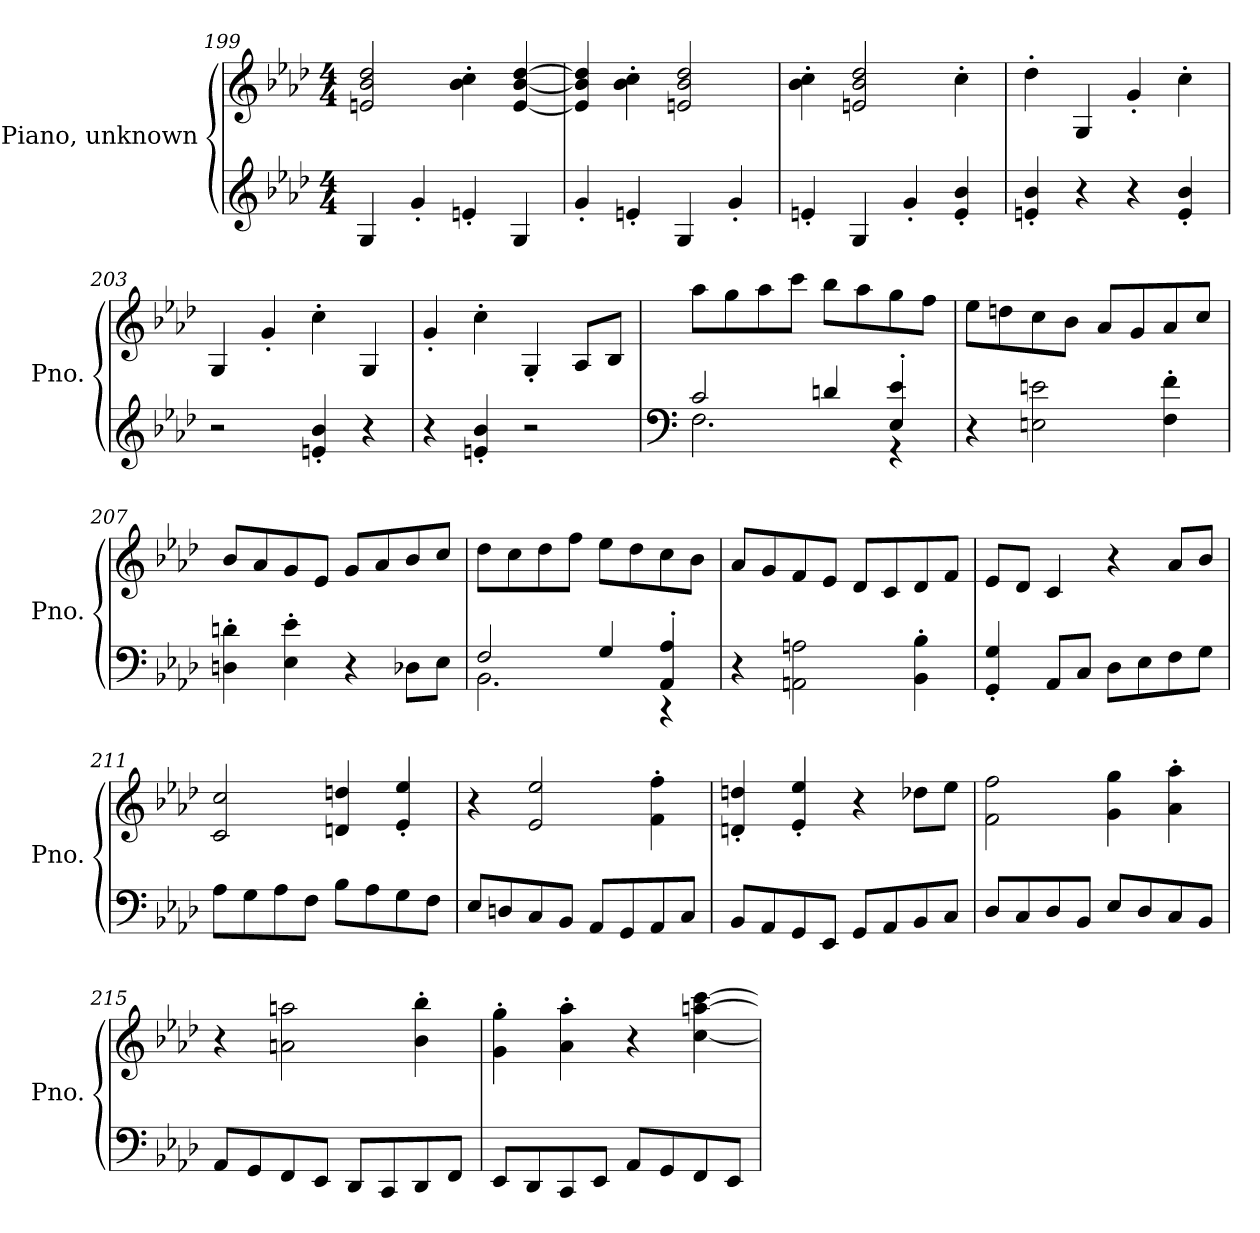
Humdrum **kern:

**kern	**kern
*part1	*part1
*staff2	*staff1
*I"Piano, unknown	*
*I'Pno.	*
*clefG2	*clefG2
*k[b-e-a-d-]	*k[b-e-a-d-]
*M4/4	*M4/4
=199	=199
4G/	2en/ 2b-/ 2dd-/
4g'/	.
4en'/	4b-\' 4cc\'
4G/	[4e/ [4b-/ [4dd-/
=200	=200
4g'/	4e/] 4b-/] 4dd-/]
4en'/	4b-\' 4cc\'
4G/	2en/ 2b-/ 2dd-/
4g'/	.
=201	=201
4en'/	4b-\' 4cc\'
4G/	2en/ 2b-/ 2dd-/
4g'/	.
4e/' 4b-/'	4cc'\
=202	=202
4en/' 4b-/'	4dd-'\
4r	4G/
4r	4g'/
4e/' 4b-/'	4cc'\
=203	=203
2r	4G/
.	4g'/
4en/' 4b-/'	4cc'\
4r	4G/
=204	=204
4r	4g'/
4en/' 4b-/'	4cc'\
2r	4G'/
.	8A-/L
.	8B-/J
!!LO:PB:g=z
=205	=205
*clefF4	*
*^	*
2c/	2.F\	8aa-\L
.	.	8gg\
.	.	8aa-\
.	.	8ccc\J
4dn/	.	8bb-\L
.	.	8aa-\
4E-/' 4e-/'	4r	8gg\
.	.	8ff\J
*v	*v	*
=206	=206
4r	8ee-\L
.	8ddn\
2En\ 2en\	8cc\
.	8b-\J
.	8a-/L
.	8g/
4F\' 4f\'	8a-/
.	8cc/J
=207	=207
4Dn\' 4dn\'	8b-/L
.	8a-/
4E-\' 4e-\'	8g/
.	8e-/J
4r	8g/L
.	8a-/
8D-X\L	8b-/
8E-\J	8cc/J
=208	=208
*^	*
2F/	2.BB-\	8dd-\L
.	.	8cc\
.	.	8dd-\
.	.	8ff\J
4G/	.	8ee-\L
.	.	8dd-\
4AA-/' 4A-/'	4r	8cc\
.	.	8b-\J
*v	*v	*
!!LO:LB:g=z
=209	=209
4r	8a-/L
.	8g/
2AAn\ 2An\	8f/
.	8e-/J
.	8d-/L
.	8c/
4BB-\' 4B-\'	8d-/
.	8f/J
=210	=210
4GG/' 4G/'	8e-/L
.	8d-/J
8AA-/L	4c/
8C/J	.
8D-\L	4r
8E-\	.
8F\	8a-/L
8G\J	8b-/J
=211	=211
8A-\L	2c/ 2cc/
8G\	.
8A-\	.
8F\J	.
8B-\L	4dn/ 4ddn/
8A-\	.
8G\	4e-/' 4ee-/'
8F\J	.
=212	=212
8E-/L	4r
8Dn/	.
8C/	2e-/ 2ee-/
8BB-/J	.
8AA-/L	.
8GG/	.
8AA-/	4f\' 4ff\'
8C/J	.
=213	=213
8BB-/L	4dn/' 4ddn/'
8AA-/	.
8GG/	4e-/' 4ee-/'
8EE-/J	.
8GG/L	4r
8AA-/	.
8BB-/	8dd-X\L
8C/J	8ee-\J
!!LO:LB:g=z
=214	=214
8D-/L	2f\ 2ff\
8C/	.
8D-/	.
8BB-/J	.
8E-/L	4g\ 4gg\
8D-/	.
8C/	4a-\' 4aa-\'
8BB-/J	.
=215	=215
8AA-/L	4r
8GG/	.
8FF/	2an\ 2aan\
8EE-/J	.
8DD-/L	.
8CC/	.
8DD-/	4b-\' 4bb-\'
8FF/J	.
=216	=216
8EE-/L	4g\' 4gg\'
8DD-/	.
8CC/	4a-\' 4aa-\'
8EE-/J	.
8AA-/L	4r
8GG/	.
8FF/	[4cc\ [4aan\ [4ccc\
8EE-/J	.
=	=
*-	*-
